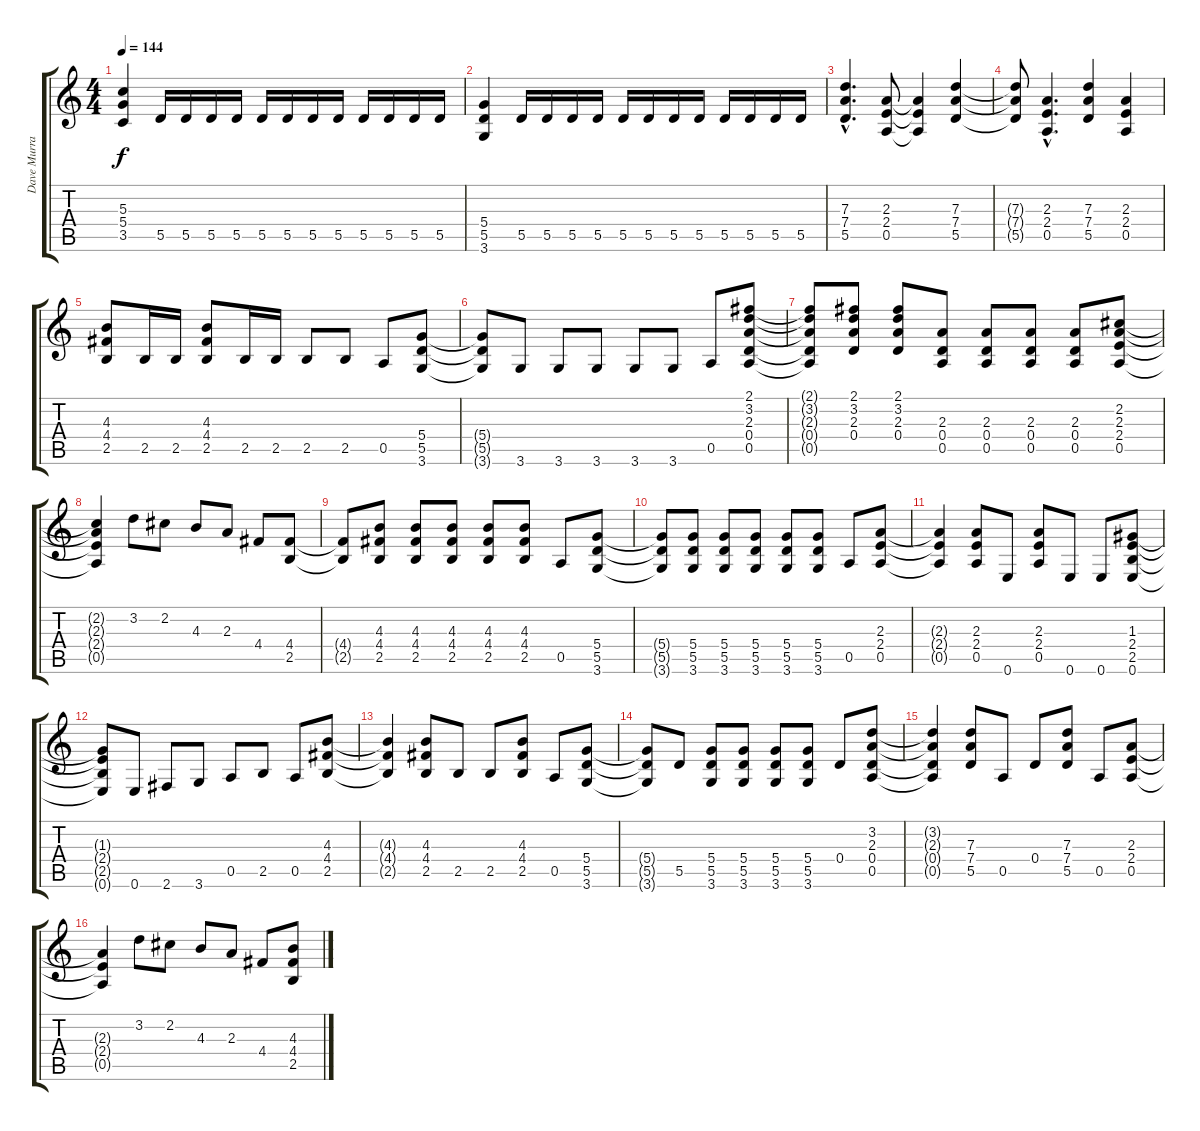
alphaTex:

\track ("Dave Murray" "Dave Murra") {instrument distortionguitar}
\staff {score tabs}
\tuning (E4 B3 G3 D3 A2 E2) {hide}
\ts (4 4)
\tempo 144
\clef g2
\ks c
(5.3 5.4 3.5).4{dy f} 5.5.16 5.5.16 5.5.16 5.5.16 5.5.16 5.5.16 5.5.16 5.5.16 5.5.16 5.5.16 5.5.16 5.5.16 |
(5.4 5.5 3.6).4 5.5.16 5.5.16 5.5.16 5.5.16 5.5.16 5.5.16 5.5.16 5.5.16 5.5.16 5.5.16 5.5.16 5.5.16 |
(7.3{hac} 7.4{hac} 5.5{hac}).4{d} (2.3 2.4 0.5).8 (2.3{t} 2.4{t} 0.5{t}).4 (7.3 7.4 5.5).4 |
(7.3{t} 7.4{t} 5.5{t}).8 (2.3{hac} 2.4{hac} 0.5{hac}).4{d} (7.3 7.4 5.5).4 (2.3 2.4 0.5).4 |
(4.3 4.4 2.5).8 2.5.16 2.5.16 (4.3 4.4 2.5).8 2.5.16 2.5.16 2.5.8 2.5.8 0.5.8 (5.4 5.5 3.6).8 |
(5.4{t} 5.5{t} 3.6{t}).8 3.6.8 3.6.8 3.6.8 3.6.8 3.6.8 0.5.8 (2.1 3.2 2.3 0.4 0.5).8 |
(2.1{t} 3.2{t} 2.3{t} 0.4{t} 0.5{t}).8 (2.1 3.2 2.3 0.4).8 (2.1 3.2 2.3 0.4).8 (2.3 0.4 0.5).8 (2.3 0.4 0.5).8 (2.3 0.4 0.5).8 (2.3 0.4 0.5).8 (2.2 2.3 2.4 0.5).8 |
(2.2{t} 2.3{t} 2.4{t} 0.5{t}).4 3.2.8 2.2.8 4.3.8 2.3.8 4.4.8 (4.4 2.5).8 |
(4.4{t} 2.5{t}).8 (4.3 4.4 2.5).8 (4.3 4.4 2.5).8 (4.3 4.4 2.5).8 (4.3 4.4 2.5).8 (4.3 4.4 2.5).8 0.5.8 (5.4 5.5 3.6).8 |
(5.4{t} 5.5{t} 3.6{t}).8 (5.4 5.5 3.6).8 (5.4 5.5 3.6).8 (5.4 5.5 3.6).8 (5.4 5.5 3.6).8 (5.4 5.5 3.6).8 0.5.8 (2.3 2.4 0.5).8 |
(2.3{t} 2.4{t} 0.5{t}).4 (2.3 2.4 0.5).8 0.6.8 (2.3 2.4 0.5).8 0.6.8 0.6.8 (1.3 2.4 2.5 0.6).8 |
(1.3{t} 2.4{t} 2.5{t} 0.6{t}).8 0.6.8 2.6.8 3.6.8 0.5.8 2.5.8 0.5.8 (4.3 4.4 2.5).8 |
(4.3{t} 4.4{t} 2.5{t}).4 (4.3 4.4 2.5).8 2.5.8 2.5.8 (4.3 4.4 2.5).8 0.5.8 (5.4 5.5 3.6).8 |
(5.4{t} 5.5{t} 3.6{t}).8 5.5.8 (5.4 5.5 3.6).8 (5.4 5.5 3.6).8 (5.4 5.5 3.6).8 (5.4 5.5 3.6).8 0.4.8 (3.2 2.3 0.4 0.5).8 |
(3.2{t} 2.3{t} 0.4{t} 0.5{t}).4 (7.3 7.4 5.5).8 0.5.8 0.4.8 (7.3 7.4 5.5).8 0.5.8 (2.3 2.4 0.5).8 |
(2.3{t} 2.4{t} 0.5{t}).4 3.2.8 2.2.8 4.3.8 2.3.8 4.4.8 (4.3 4.4 2.5).8
